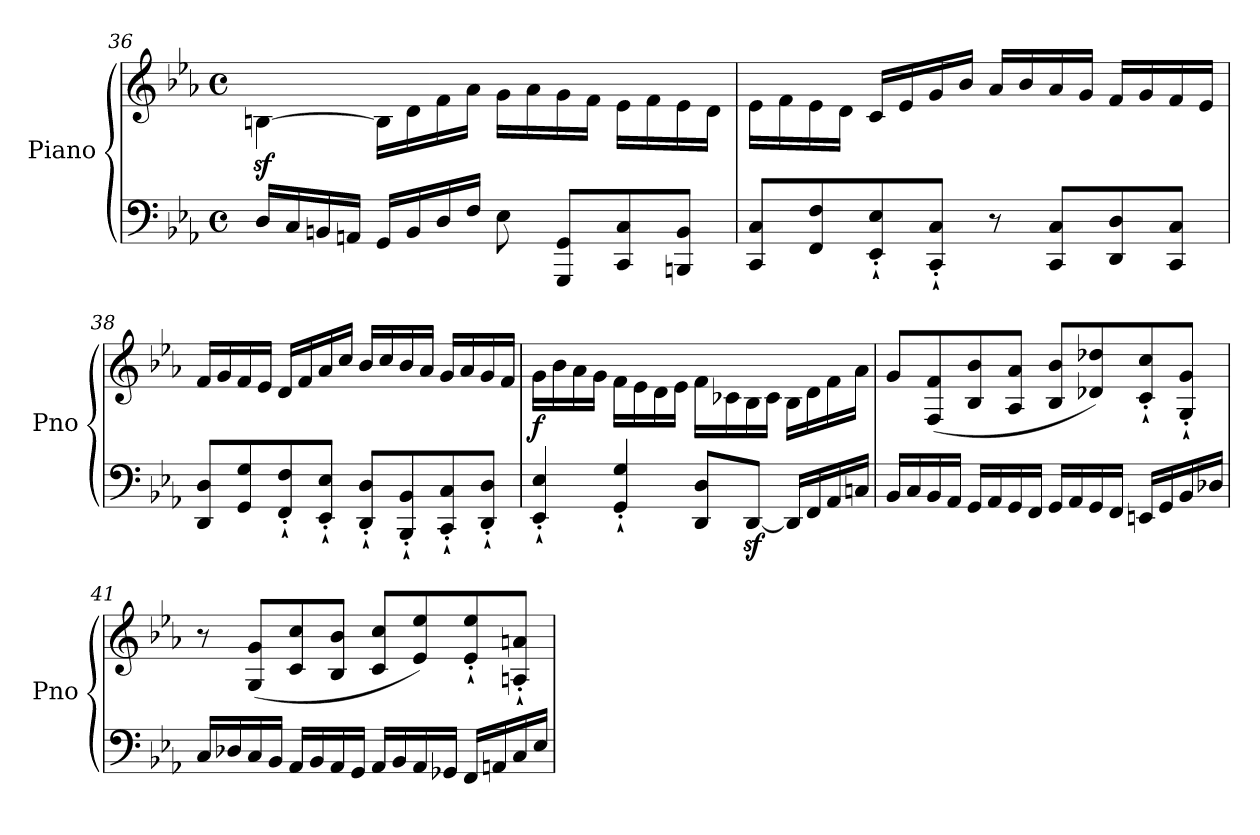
**kern	**kern	**dynam
*part1	*part1	*part1
*staff2	*staff1	*staff1/2
*I"Piano	*	*
*I'Pno	*	*
!!LO:LB:g=z
*clefF4	*clefG2	*
*k[b-e-a-]	*k[b-e-a-]	*
*M4/4	*M4/4	*
*met(c)	*met(c)	*
=36	=36	=36
16D/LL	[4Bnz<\	.
16C/	.	.
16BBn/	.	.
16AAn/JJ	.	.
16GG/LL	16B\LL]	.
16BB/	16d\	.
16D/	16f\	.
16F/JJ	16a-\JJ	.
8E-\	16g\LL	.
.	16a-\	.
8GGG/ 8GG/L	16g\	.
.	16f\JJ	.
8CC/ 8C/	16e-\LL	.
.	16f\	.
8BBBn/ 8BB/J	16e-\	.
.	16d\JJ	.
=37	=37	=37
8CC/ 8C/L	16e-\LL	.
.	16f\	.
8FF/ 8F/	16e-\	.
.	16d\JJ	.
8EE-/'` 8E-/'`	16c/LL	.
.	16e-/	.
8CC/'` 8C/'`J	16g/	.
.	16b-/JJ	.
8r	16a-/LL	.
.	16b-/	.
8CC/ 8C/L	16a-/	.
.	16g/JJ	.
8DD/ 8D/	16f/LL	.
.	16g/	.
8CC/ 8C/J	16f/	.
.	16e-/JJ	.
=38	=38	=38
8DD/ 8D/L	16f/LL	.
.	16g/	.
8GG/ 8G/	16f/	.
.	16e-/JJ	.
8FF/'` 8F/'`	16d/LL	.
.	16f/	.
8EE-/'` 8E-/'`J	16a-/	.
.	16cc/JJ	.
8DD/'` 8D/'`L	16b-/LL	.
.	16cc/	.
8BBB-/'` 8BB-/'`	16b-/	.
.	16a-/JJ	.
8CC/'` 8C/'`	16g/LL	.
.	16a-/	.
8DD/'` 8D/'`J	16g/	.
.	16f/JJ	.
!!LO:LB:g=z
=39	=39	=39
!	!	!LO:DY:b
4EE-/'` 4E-/'`	16g\LL	f
.	16b-\	.
.	16a-\	.
.	16g\JJ	.
4GG/'` 4G/'`	16f\LL	.
.	16e-\	.
.	16d\	.
.	16e-\JJ	.
8DD/ 8D/L	16f\LL	.
.	16c-X\	.
[8DDz</J	16B-\	.
.	16c-\JJ	.
16DD/LL]	16B-\LL	.
16FF/	16d\	.
16AA-/	16f\	.
16Cn/JJ	16a-\JJ	.
=40	=40	=40
16BB-/LL	8g/L	.
16C/	.	.
16BB-/	(8F/ 8f/	.
16AA-/JJ	.	.
16GG/LL	8B-/ 8b-/	.
16AA-/	.	.
16GG/	8A-/ 8a-/J	.
16FF/JJ	.	.
16GG/LL	8B-/ 8b-/L	.
16AA-/	.	.
16GG/	8d-X/ 8dd-X/)	.
16FF/JJ	.	.
16EEn/LL	8c/'` 8cc/'`	.
16GG/	.	.
16BB-/	8G/'` 8g/'`J	.
16D-X/JJ	.	.
!!LO:LB:g=z
=41	=41	=41
16C/LL	8r	.
16D-X/	.	.
16C/	(8G/ 8g/L	.
16BB-/JJ	.	.
16AA-/LL	8c/ 8cc/	.
16BB-/	.	.
16AA-/	8B-/ 8b-/J	.
16GG/JJ	.	.
16AA-/LL	8c/ 8cc/L	.
16BB-/	.	.
16AA-/	8e-/ 8ee-/)	.
16GG-X/JJ	.	.
16FF/LL	8e-/'` 8ee-/'`	.
16AAn/	.	.
16C/	8An/'` 8an/'`J	.
16E-/JJ	.	.
=	=	=
*-	*-	*-
